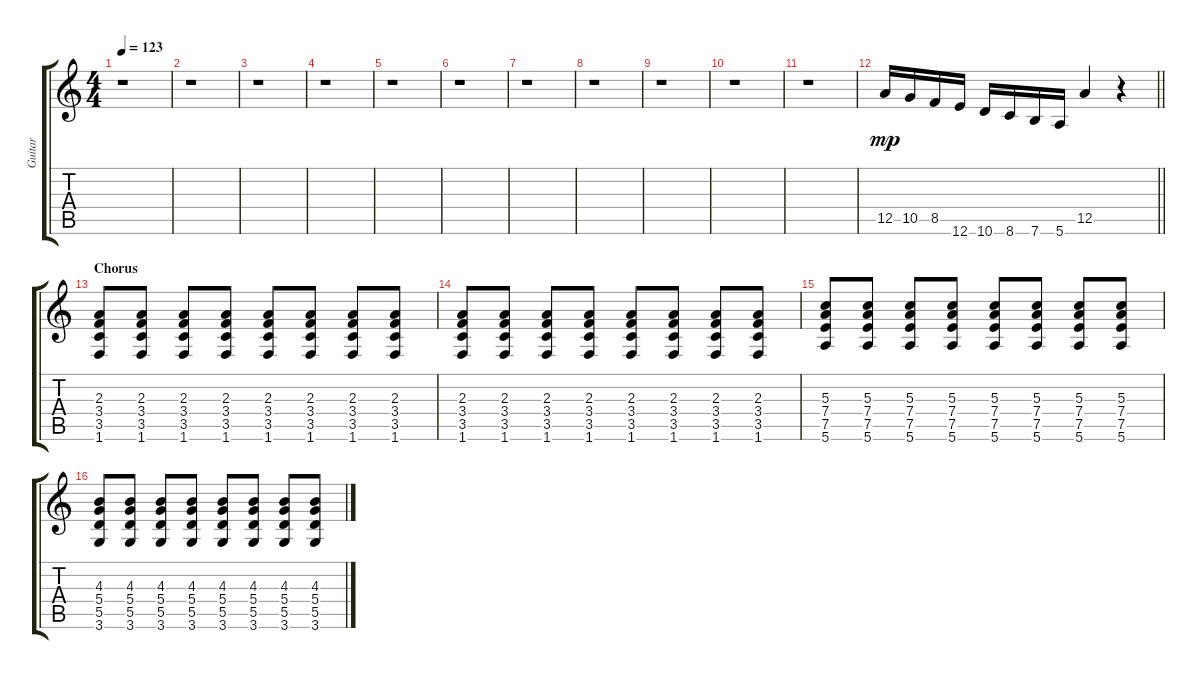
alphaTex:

\track ("Guitar" "Guitar") {instrument distortionguitar}
\staff {score tabs}
\tuning (E4 B3 G3 D3 A2 E2) {hide}
\ts (4 4)
\tempo 123
\clef g2
\ks c
r.1{dy mp} |
r.1 |
r.1 |
r.1 |
r.1 |
r.1 |
r.1 |
r.1 |
r.1 |
r.1 |
r.1 |
\barLineRight lightlight
12.5.16 10.5.16 8.5.16 12.6.16 10.6.16 8.6.16 7.6.16 5.6.16 12.5.4 r.4 |
\section ("" "Chorus")
(2.3 3.4 3.5 1.6).8 (2.3 3.4 3.5 1.6).8 (2.3 3.4 3.5 1.6).8 (2.3 3.4 3.5 1.6).8 (2.3 3.4 3.5 1.6).8 (2.3 3.4 3.5 1.6).8 (2.3 3.4 3.5 1.6).8 (2.3 3.4 3.5 1.6).8 |
(2.3 3.4 3.5 1.6).8 (2.3 3.4 3.5 1.6).8 (2.3 3.4 3.5 1.6).8 (2.3 3.4 3.5 1.6).8 (2.3 3.4 3.5 1.6).8 (2.3 3.4 3.5 1.6).8 (2.3 3.4 3.5 1.6).8 (2.3 3.4 3.5 1.6).8 |
(5.3 7.4 7.5 5.6).8 (5.3 7.4 7.5 5.6).8 (5.3 7.4 7.5 5.6).8 (5.3 7.4 7.5 5.6).8 (5.3 7.4 7.5 5.6).8 (5.3 7.4 7.5 5.6).8 (5.3 7.4 7.5 5.6).8 (5.3 7.4 7.5 5.6).8 |
(4.3 5.4 5.5 3.6).8 (4.3 5.4 5.5 3.6).8 (4.3 5.4 5.5 3.6).8 (4.3 5.4 5.5 3.6).8 (4.3 5.4 5.5 3.6).8 (4.3 5.4 5.5 3.6).8 (4.3 5.4 5.5 3.6).8 (4.3 5.4 5.5 3.6).8
